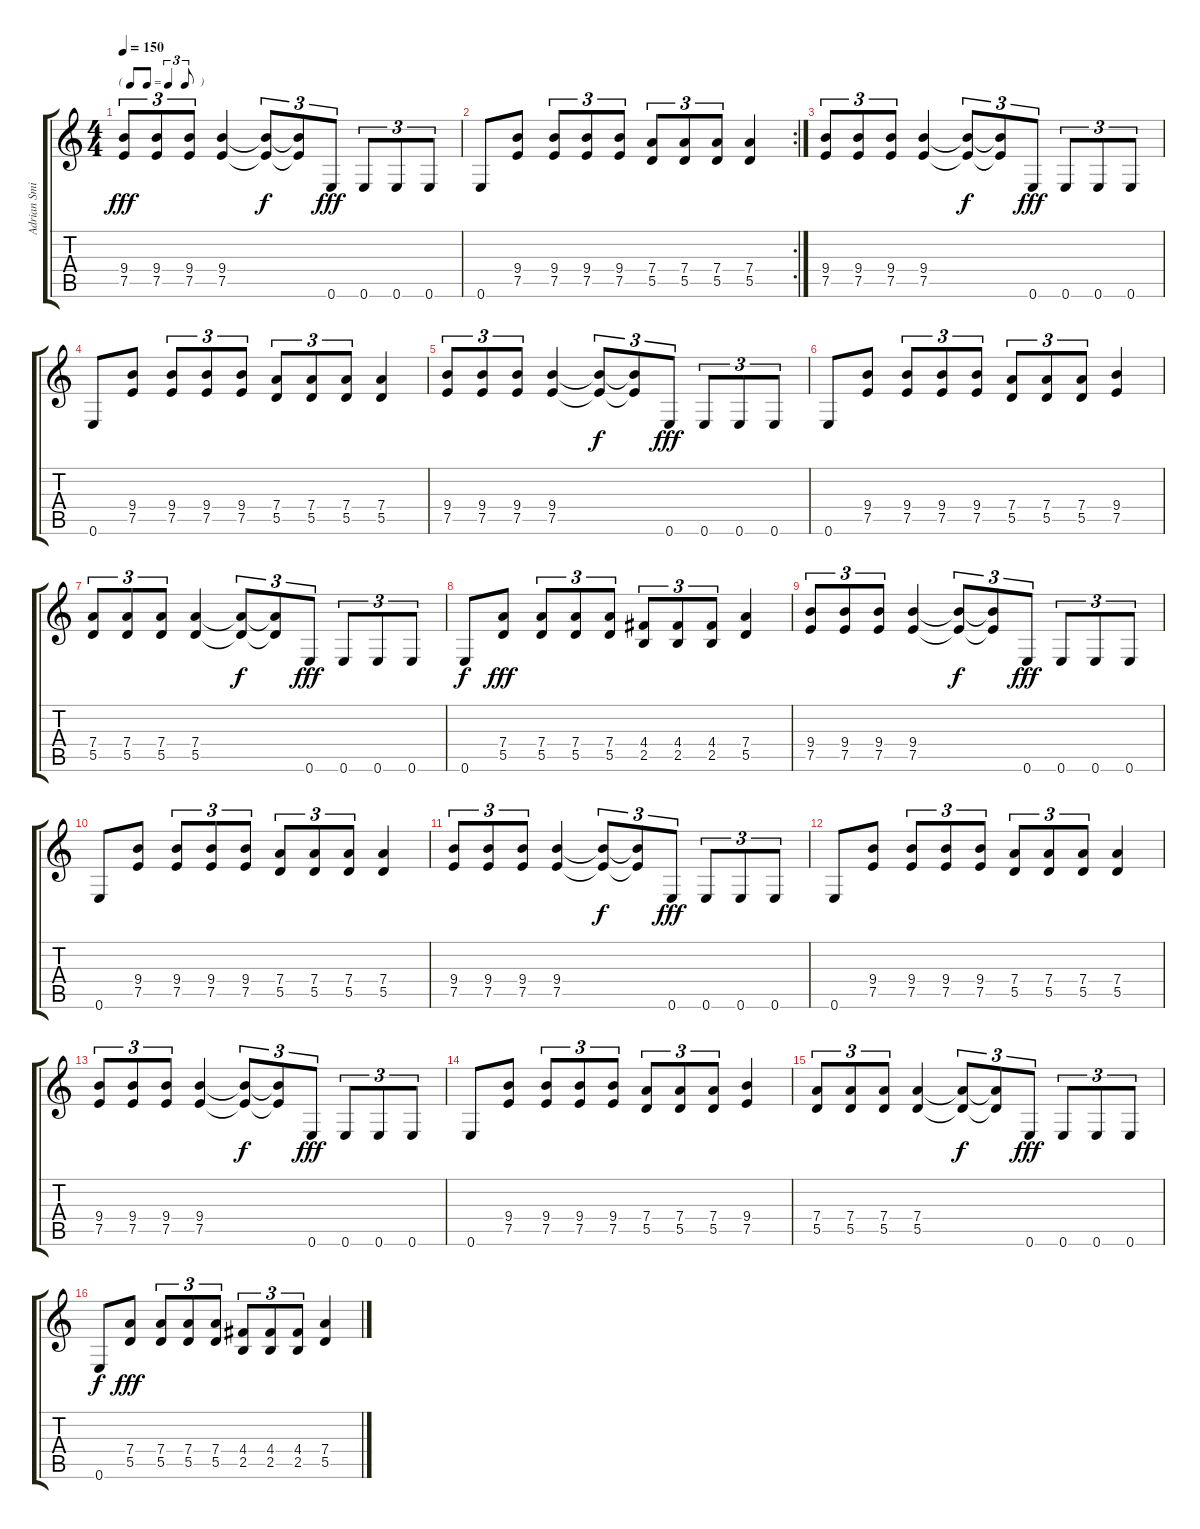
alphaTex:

\track ("Adrian Smith" "Adrian Smi") {instrument overdrivenguitar}
\staff {score tabs}
\tuning (E4 B3 G3 D3 A2 E2) {hide}
\ts (4 4)
\tf triplet8th
\tempo 150
\clef g2
\ks c
(9.4 7.5).8{tu (3 2) dy fff} (9.4 7.5).8{tu (3 2)} (9.4 7.5).8{tu (3 2)} (9.4 7.5).4 (9.4{t} 7.5{t}).8{tu (3 2) dy f} (9.4{t} 7.5{t}).8{tu (3 2)} 0.6.8{tu (3 2) dy fff} 0.6.8{tu (3 2)} 0.6.8{tu (3 2)} 0.6.8{tu (3 2)} |
\rc 2
0.6.8 (9.4 7.5).8 (9.4 7.5).8{tu (3 2)} (9.4 7.5).8{tu (3 2)} (9.4 7.5).8{tu (3 2)} (7.4 5.5).8{tu (3 2)} (7.4 5.5).8{tu (3 2)} (7.4 5.5).8{tu (3 2)} (7.4 5.5).4 |
(9.4 7.5).8{tu (3 2)} (9.4 7.5).8{tu (3 2)} (9.4 7.5).8{tu (3 2)} (9.4 7.5).4 (9.4{t} 7.5{t}).8{tu (3 2) dy f} (9.4{t} 7.5{t}).8{tu (3 2)} 0.6.8{tu (3 2) dy fff} 0.6.8{tu (3 2)} 0.6.8{tu (3 2)} 0.6.8{tu (3 2)} |
0.6.8 (9.4 7.5).8 (9.4 7.5).8{tu (3 2)} (9.4 7.5).8{tu (3 2)} (9.4 7.5).8{tu (3 2)} (7.4 5.5).8{tu (3 2)} (7.4 5.5).8{tu (3 2)} (7.4 5.5).8{tu (3 2)} (7.4 5.5).4 |
(9.4 7.5).8{tu (3 2)} (9.4 7.5).8{tu (3 2)} (9.4 7.5).8{tu (3 2)} (9.4 7.5).4 (9.4{t} 7.5{t}).8{tu (3 2) dy f} (9.4{t} 7.5{t}).8{tu (3 2)} 0.6.8{tu (3 2) dy fff} 0.6.8{tu (3 2)} 0.6.8{tu (3 2)} 0.6.8{tu (3 2)} |
0.6.8 (9.4 7.5).8 (9.4 7.5).8{tu (3 2)} (9.4 7.5).8{tu (3 2)} (9.4 7.5).8{tu (3 2)} (7.4 5.5).8{tu (3 2)} (7.4 5.5).8{tu (3 2)} (7.4 5.5).8{tu (3 2)} (9.4 7.5).4 |
(7.4 5.5).8{tu (3 2)} (7.4 5.5).8{tu (3 2)} (7.4 5.5).8{tu (3 2)} (7.4 5.5).4 (7.4{t} 5.5{t}).8{tu (3 2) dy f} (7.4{t} 5.5{t}).8{tu (3 2)} 0.6.8{tu (3 2) dy fff} 0.6.8{tu (3 2)} 0.6.8{tu (3 2)} 0.6.8{tu (3 2)} |
0.6.8{dy f} (7.4 5.5).8{dy fff} (7.4 5.5).8{tu (3 2)} (7.4 5.5).8{tu (3 2)} (7.4 5.5).8{tu (3 2)} (4.4 2.5).8{tu (3 2)} (4.4 2.5).8{tu (3 2)} (4.4 2.5).8{tu (3 2)} (7.4 5.5).4 |
(9.4 7.5).8{tu (3 2)} (9.4 7.5).8{tu (3 2)} (9.4 7.5).8{tu (3 2)} (9.4 7.5).4 (9.4{t} 7.5{t}).8{tu (3 2) dy f} (9.4{t} 7.5{t}).8{tu (3 2)} 0.6.8{tu (3 2) dy fff} 0.6.8{tu (3 2)} 0.6.8{tu (3 2)} 0.6.8{tu (3 2)} |
0.6.8 (9.4 7.5).8 (9.4 7.5).8{tu (3 2)} (9.4 7.5).8{tu (3 2)} (9.4 7.5).8{tu (3 2)} (7.4 5.5).8{tu (3 2)} (7.4 5.5).8{tu (3 2)} (7.4 5.5).8{tu (3 2)} (7.4 5.5).4 |
(9.4 7.5).8{tu (3 2)} (9.4 7.5).8{tu (3 2)} (9.4 7.5).8{tu (3 2)} (9.4 7.5).4 (9.4{t} 7.5{t}).8{tu (3 2) dy f} (9.4{t} 7.5{t}).8{tu (3 2)} 0.6.8{tu (3 2) dy fff} 0.6.8{tu (3 2)} 0.6.8{tu (3 2)} 0.6.8{tu (3 2)} |
0.6.8 (9.4 7.5).8 (9.4 7.5).8{tu (3 2)} (9.4 7.5).8{tu (3 2)} (9.4 7.5).8{tu (3 2)} (7.4 5.5).8{tu (3 2)} (7.4 5.5).8{tu (3 2)} (7.4 5.5).8{tu (3 2)} (7.4 5.5).4 |
(9.4 7.5).8{tu (3 2)} (9.4 7.5).8{tu (3 2)} (9.4 7.5).8{tu (3 2)} (9.4 7.5).4 (9.4{t} 7.5{t}).8{tu (3 2) dy f} (9.4{t} 7.5{t}).8{tu (3 2)} 0.6.8{tu (3 2) dy fff} 0.6.8{tu (3 2)} 0.6.8{tu (3 2)} 0.6.8{tu (3 2)} |
0.6.8 (9.4 7.5).8 (9.4 7.5).8{tu (3 2)} (9.4 7.5).8{tu (3 2)} (9.4 7.5).8{tu (3 2)} (7.4 5.5).8{tu (3 2)} (7.4 5.5).8{tu (3 2)} (7.4 5.5).8{tu (3 2)} (9.4 7.5).4 |
(7.4 5.5).8{tu (3 2)} (7.4 5.5).8{tu (3 2)} (7.4 5.5).8{tu (3 2)} (7.4 5.5).4 (7.4{t} 5.5{t}).8{tu (3 2) dy f} (7.4{t} 5.5{t}).8{tu (3 2)} 0.6.8{tu (3 2) dy fff} 0.6.8{tu (3 2)} 0.6.8{tu (3 2)} 0.6.8{tu (3 2)} |
0.6.8{dy f} (7.4 5.5).8{dy fff} (7.4 5.5).8{tu (3 2)} (7.4 5.5).8{tu (3 2)} (7.4 5.5).8{tu (3 2)} (4.4 2.5).8{tu (3 2)} (4.4 2.5).8{tu (3 2)} (4.4 2.5).8{tu (3 2)} (7.4 5.5).4
